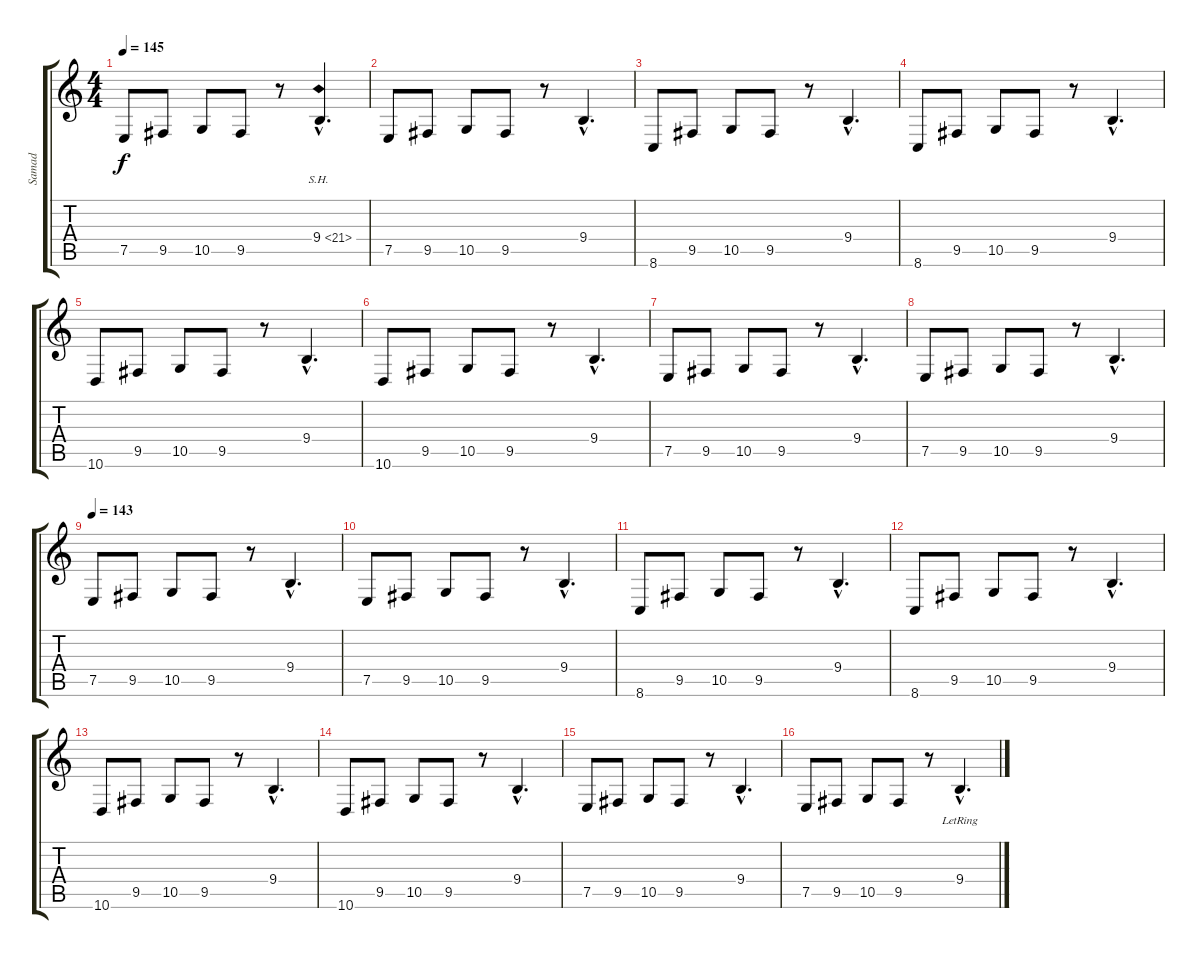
\track ("Samad" "Samad") {instrument lead5charang}
\staff {score tabs}
\tuning (E4 B3 G3 D3 A2 E2) {hide}
\ts (4 4)
\tempo 145
\clef g2
\ks c
7.5.8{dy f instrument lead5charang} 9.5.8 10.5.8 9.5.8 r.8 9.4{sh 12 hac}.4{d} |
7.5.8 9.5.8 10.5.8 9.5.8 r.8 9.4{hac}.4{d} |
8.6.8 9.5.8 10.5.8 9.5.8 r.8 9.4{hac}.4{d} |
8.6.8 9.5.8 10.5.8 9.5.8 r.8 9.4{hac}.4{d} |
10.6.8 9.5.8 10.5.8 9.5.8 r.8 9.4{hac}.4{d} |
10.6.8 9.5.8 10.5.8 9.5.8 r.8 9.4{hac}.4{d} |
7.5.8 9.5.8 10.5.8 9.5.8 r.8 9.4{hac}.4{d} |
7.5.8 9.5.8 10.5.8 9.5.8 r.8 9.4{hac}.4{d} |
\tempo 143
7.5.8 9.5.8 10.5.8 9.5.8 r.8 9.4{hac}.4{d} |
7.5.8 9.5.8 10.5.8 9.5.8 r.8 9.4{hac}.4{d} |
8.6.8 9.5.8 10.5.8 9.5.8 r.8 9.4{hac}.4{d} |
8.6.8 9.5.8 10.5.8 9.5.8 r.8 9.4{hac}.4{d} |
10.6.8 9.5.8 10.5.8 9.5.8 r.8 9.4{hac}.4{d} |
10.6.8 9.5.8 10.5.8 9.5.8 r.8 9.4{hac}.4{d} |
7.5.8 9.5.8 10.5.8 9.5.8 r.8 9.4{hac}.4{d} |
7.5.8 9.5.8 10.5.8 9.5.8 r.8 9.4{hac lr}.4{d}
